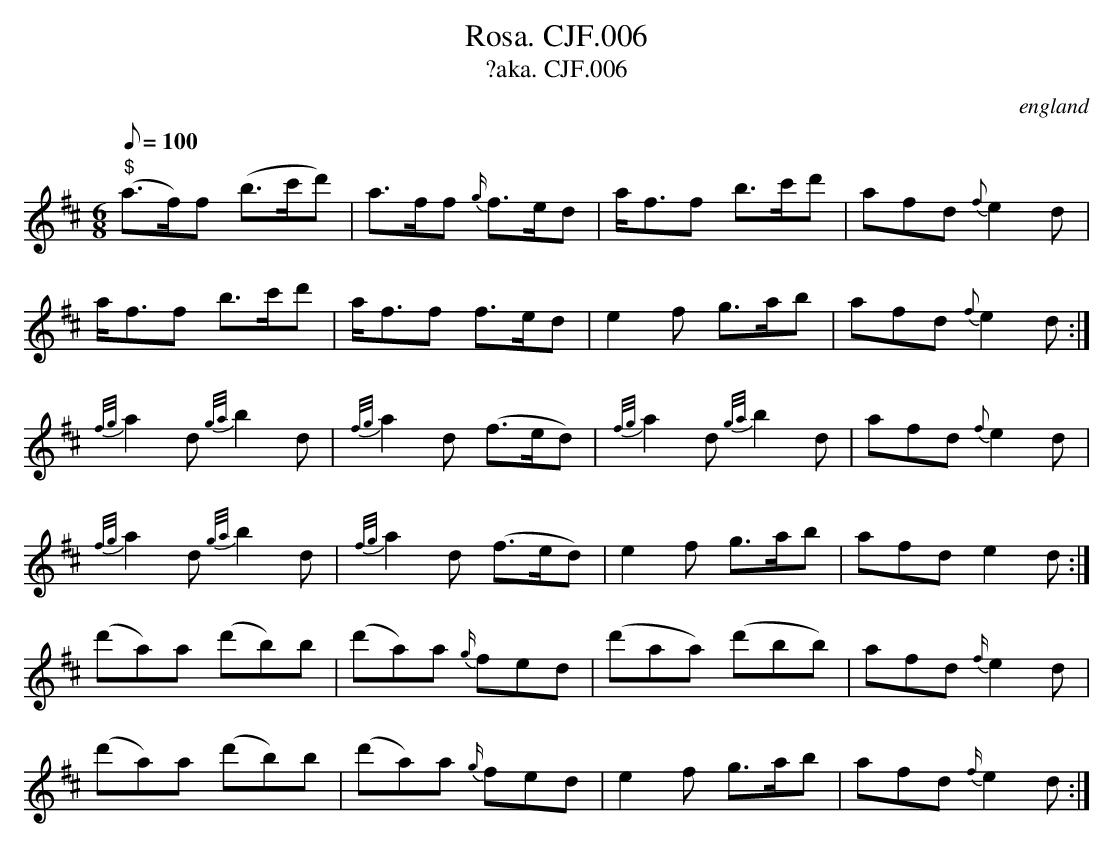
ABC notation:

X:1
T:Rosa. CJF.006
T:?aka. CJF.006
O:england
M:6/8
L:1/8
Q:100
K:D
"$"(a>f)f (b>c'd')|a>ff {g/}f>ed|a<ff b>c'd'|afd {f}e2d|
a<ff b>c'd'|a<ff f>ed|e2f g>ab|afd {f}e2d:|
{f/g/}a2d{g/a/}b2d|{f/g/}a2d (f>ed)|{f/g/}a2d{g/a/}b2d|afd {f}e2d|
{f/g/}a2d{g/a/}b2d|{f/g/}a2d (f>ed)|e2f g>ab|afd e2d:|
(d'a)a (d'b)b|(d'a)a {g/}fed|(d'aa) (d'bb)|afd {f/}e2d|
(d'a)a (d'b)b|(d'a)a {g/}fed|e2f g>ab|afd {f/}e2d:|]
